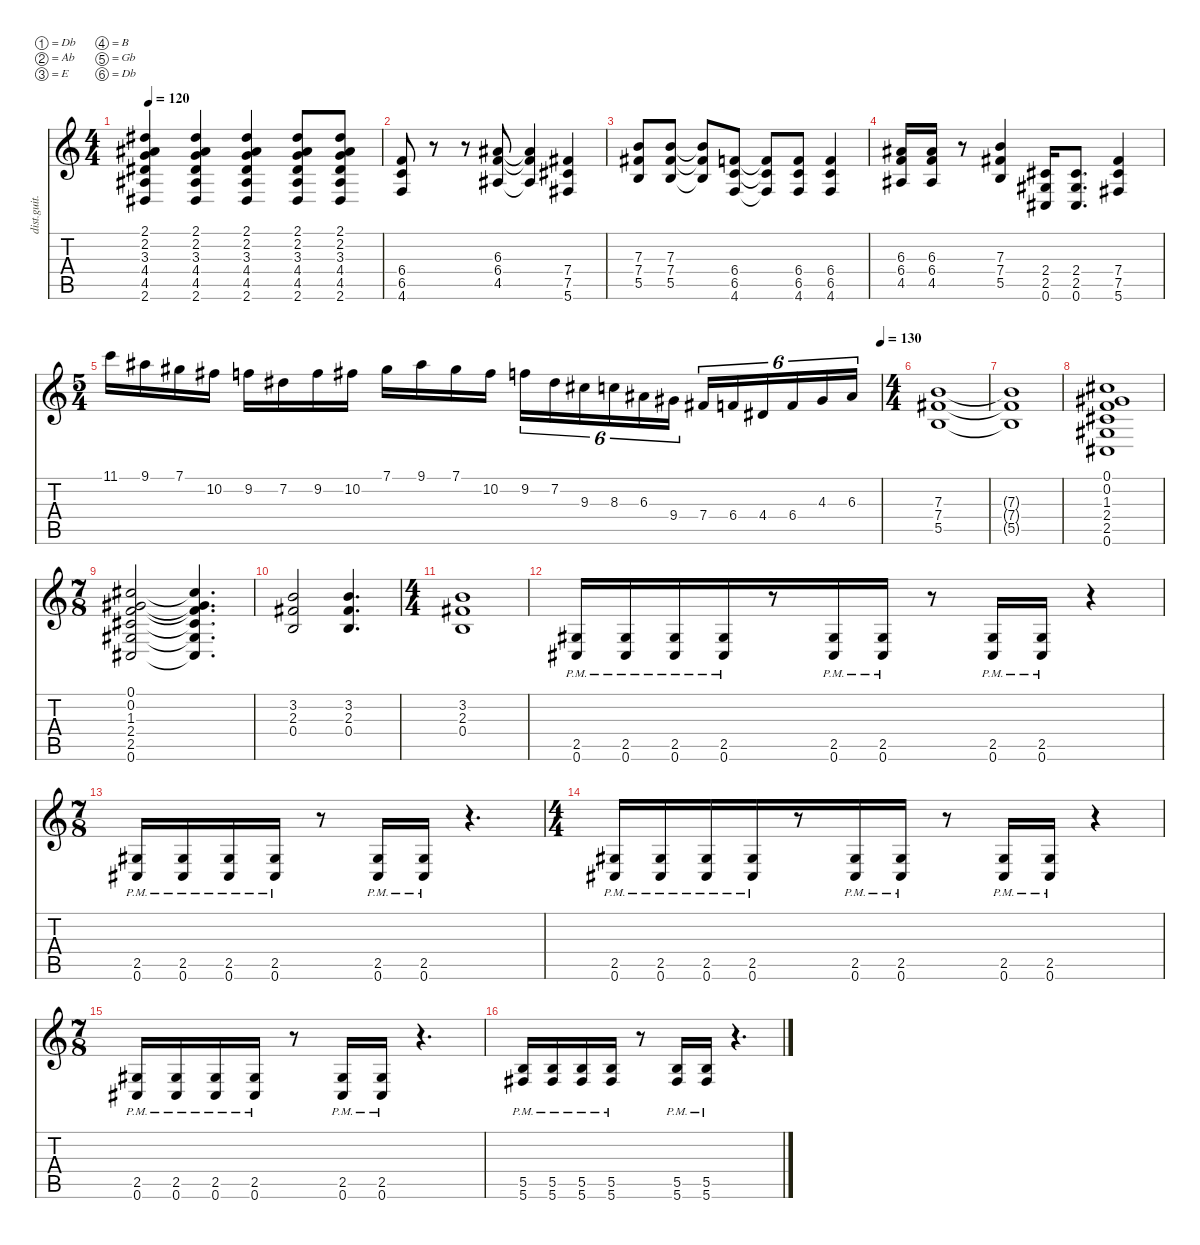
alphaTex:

\defaultSystemsLayout 4
\hideDynamics
\bracketExtendMode nobrackets
\otherSystemsTrackNameOrientation horizontal
\track ("D. Waring Gtr." "dist.guit.") {instrument distortionguitar}
\staff {score tabs}
\tuning (Db4 Ab3 E3 B2 Gb2 Db2)
\ts (4 4)
\tempo 120
\clef g2
\ks c
(2.1{acc #} 2.2{acc #} 3.3 4.4{acc #} 4.5{acc #} 2.6{acc #}).4{dy f beam Up} (2.1{acc #} 2.2{acc #} 3.3 4.4{acc #} 4.5{acc #} 2.6{acc #}).4{beam Up} (2.1{acc #} 2.2{acc #} 3.3 4.4{acc #} 4.5{acc #} 2.6{acc #}).4{beam Up} (2.1{acc #} 2.2{acc #} 3.3 4.4{acc #} 4.5{acc #} 2.6{acc #}).8{beam Up} (2.1{acc #} 2.2{acc #} 3.3 4.4{acc #} 4.5{acc #} 2.6{acc #}).8{beam Up} |
(6.4 6.5 4.6).8{beam Up} r.8{beam Up} r.8{beam Up} (6.3{acc #} 6.4 4.5{acc #}).8{beam Up} (6.3{t acc #} 6.4{t} 4.5{t acc #}).4{beam Up} (7.4{acc #} 7.5{acc #} 5.6{acc #}).4{beam Up} |
(7.3 7.4{acc #} 5.5).8{beam Up} (7.3 7.4{acc #} 5.5).8{beam Up} (7.3{t} 7.4{t acc #} 5.5{t}).8{beam Up} (6.4 6.5 4.6).8{beam Up} (6.4{t} 6.5{t} 4.6{t}).8{beam Up} (6.4 6.5 4.6).8{beam Up} (6.4 6.5 4.6).4{beam Up} |
(6.3{acc #} 6.4 4.5{acc #}).16{beam Up} (6.3{acc #} 6.4 4.5{acc #}).16{beam Up} r.8{beam Up} (7.3 7.4{acc #} 5.5).4{beam Up} (2.4{acc #} 2.5{acc #} 0.6{acc #}).16{beam Up} (2.4{acc #} 2.5{acc #} 0.6{acc #}).8{d beam Up} (7.4{acc #} 7.5{acc #} 5.6{acc #}).4{beam Up} |
\ts (5 4)
\beaming (8 2 2 2 4)
\tempo (130 1)
11.1.16{beam Down} 9.1{acc #}.16{beam Down} 7.1{acc #}.16{beam Down} 10.2{acc #}.16{beam Down} 9.2.16{beam Down} 7.2{acc #}.16{beam Down} 9.2.16{beam Down} 10.2{acc #}.16{beam Down} 7.1{acc #}.16{beam Down} 9.1{acc #}.16{beam Down} 7.1{acc #}.16{beam Down} 10.2{acc #}.16{beam Down} 9.2.16{tu (6 4) beam Down} 7.2{acc #}.16{tu (6 4) beam Down} 9.3{acc #}.16{tu (6 4) beam Down} 8.3.16{tu (6 4) beam Down} 6.3{acc #}.16{tu (6 4) beam Down} 9.4{acc #}.16{tu (6 4) beam Down} 7.4{acc #}.16{tu (6 4) beam Up} 6.4.16{tu (6 4) beam Up} 4.4{acc #}.16{tu (6 4) beam Up} 6.4.16{tu (6 4) beam Up} 4.3{acc #}.16{tu (6 4) beam Up} 6.3{acc #}.16{tu (6 4) beam Up} |
\ts (4 4)
\beaming (8 4 4)
(7.3 7.4{acc #} 5.5).1{beam Up} |
(7.3{t} 7.4{t acc #} 5.5{t}).1{beam Up} |
(0.1{acc #} 0.2{acc #} 1.3 2.4{acc #} 2.5{acc #} 0.6{acc #}).1{beam Up} |
\ts (7 8)
\beaming (8 2 2 3)
(0.1{acc #} 0.2{acc #} 1.3 2.4{acc #} 2.5{acc #} 0.6{acc #}).2{beam Up} (0.1{t acc #} 0.2{t acc #} 1.3{t} 2.4{t acc #} 2.5{t acc #} 0.6{t acc #}).4{d beam Up} |
(3.2 2.3{acc #} 0.4).2{beam Up} (3.2 2.3{acc #} 0.4).4{d beam Up} |
\ts (4 4)
\beaming (8 4 4)
(3.2 2.3{acc #} 0.4).1{beam Up} |
(2.5{pm acc #} 0.6{pm acc #}).16{beam Up} (2.5{pm acc #} 0.6{pm acc #}).16{beam Up} (2.5{pm acc #} 0.6{pm acc #}).16{beam Up} (2.5{pm acc #} 0.6{pm acc #}).16{beam Up} r.8{beam Up} (2.5{pm acc #} 0.6{pm acc #}).16{beam Up} (2.5{pm acc #} 0.6{pm acc #}).16{beam Up} r.8{beam Up} (2.5{pm acc #} 0.6{pm acc #}).16{beam Up} (2.5{pm acc #} 0.6{pm acc #}).16{beam Up} r.4{beam Up} |
\ts (7 8)
\beaming (8 2 2 3)
(2.5{pm acc #} 0.6{pm acc #}).16{beam Up} (2.5{pm acc #} 0.6{pm acc #}).16{beam Up} (2.5{pm acc #} 0.6{pm acc #}).16{beam Up} (2.5{pm acc #} 0.6{pm acc #}).16{beam Up} r.8{beam Up} (2.5{pm acc #} 0.6{pm acc #}).16{beam Up} (2.5{pm acc #} 0.6{pm acc #}).16{beam Up} r.4{d beam Up} |
\ts (4 4)
\beaming (8 4 4)
(2.5{pm acc #} 0.6{pm acc #}).16{beam Up} (2.5{pm acc #} 0.6{pm acc #}).16{beam Up} (2.5{pm acc #} 0.6{pm acc #}).16{beam Up} (2.5{pm acc #} 0.6{pm acc #}).16{beam Up} r.8{beam Up} (2.5{pm acc #} 0.6{pm acc #}).16{beam Up} (2.5{pm acc #} 0.6{pm acc #}).16{beam Up} r.8{beam Up} (2.5{pm acc #} 0.6{pm acc #}).16{beam Up} (2.5{pm acc #} 0.6{pm acc #}).16{beam Up} r.4{beam Up} |
\ts (7 8)
\beaming (8 2 2 3)
(2.5{pm acc #} 0.6{pm acc #}).16{beam Up} (2.5{pm acc #} 0.6{pm acc #}).16{beam Up} (2.5{pm acc #} 0.6{pm acc #}).16{beam Up} (2.5{pm acc #} 0.6{pm acc #}).16{beam Up} r.8{beam Up} (2.5{pm acc #} 0.6{pm acc #}).16{beam Up} (2.5{pm acc #} 0.6{pm acc #}).16{beam Up} r.4{d beam Up} |
(5.5{pm} 5.6{pm acc #}).16{beam Up} (5.5{pm} 5.6{pm acc #}).16{beam Up} (5.5{pm} 5.6{pm acc #}).16{beam Up} (5.5{pm} 5.6{pm acc #}).16{beam Up} r.8{beam Up} (5.5{pm} 5.6{pm acc #}).16{beam Up} (5.5{pm} 5.6{pm acc #}).16{beam Up} r.4{d beam Up}
